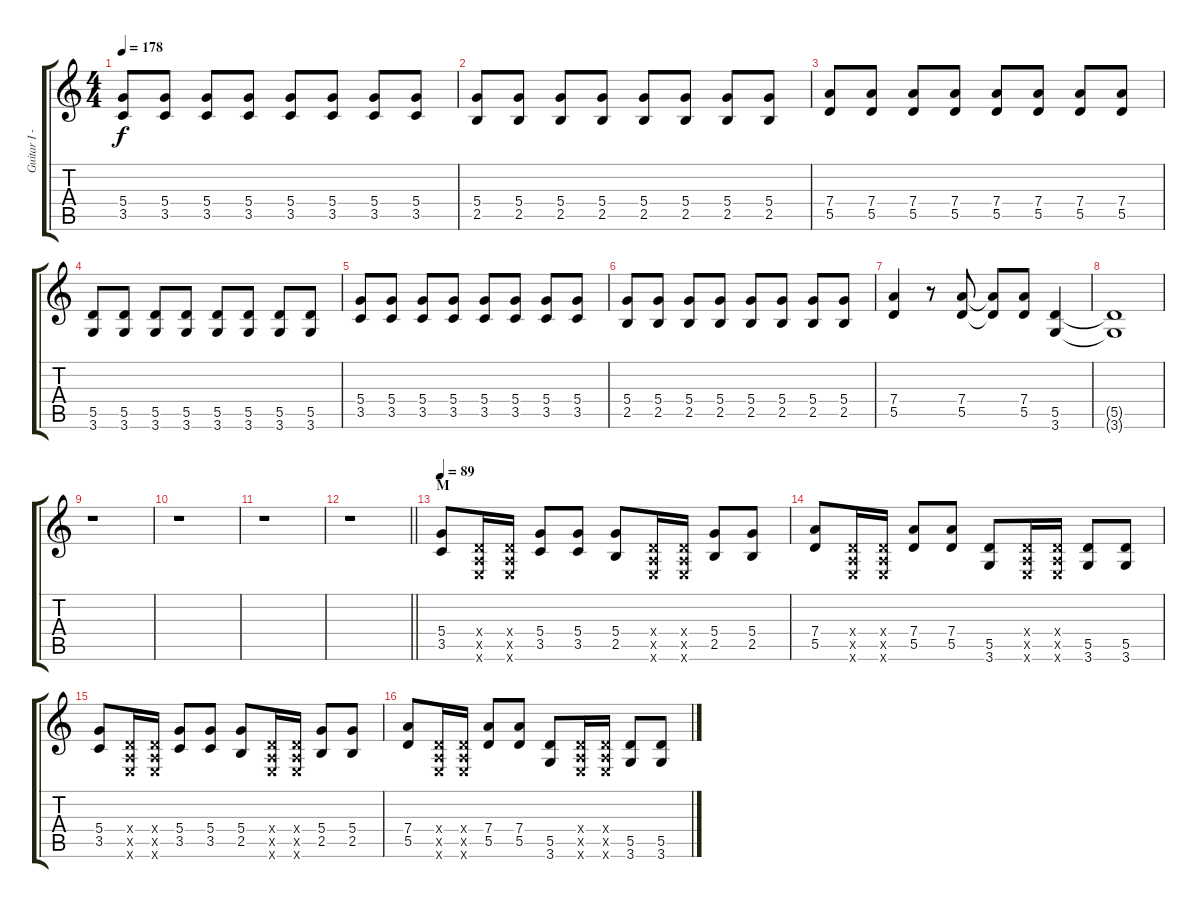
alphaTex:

\track ("Guitar I - Gotoh" "Guitar I -") {instrument distortionguitar}
\staff {score tabs}
\tuning (E4 B3 G3 D3 A2 E2) {hide}
\ts (4 4)
\tempo 178
\clef g2
\ks c
(5.4 3.5).8{dy f} (5.4 3.5).8 (5.4 3.5).8 (5.4 3.5).8 (5.4 3.5).8 (5.4 3.5).8 (5.4 3.5).8 (5.4 3.5).8 |
(5.4 2.5).8 (5.4 2.5).8 (5.4 2.5).8 (5.4 2.5).8 (5.4 2.5).8 (5.4 2.5).8 (5.4 2.5).8 (5.4 2.5).8 |
(7.4 5.5).8 (7.4 5.5).8 (7.4 5.5).8 (7.4 5.5).8 (7.4 5.5).8 (7.4 5.5).8 (7.4 5.5).8 (7.4 5.5).8 |
(5.5 3.6).8 (5.5 3.6).8 (5.5 3.6).8 (5.5 3.6).8 (5.5 3.6).8 (5.5 3.6).8 (5.5 3.6).8 (5.5 3.6).8 |
(5.4 3.5).8 (5.4 3.5).8 (5.4 3.5).8 (5.4 3.5).8 (5.4 3.5).8 (5.4 3.5).8 (5.4 3.5).8 (5.4 3.5).8 |
(5.4 2.5).8 (5.4 2.5).8 (5.4 2.5).8 (5.4 2.5).8 (5.4 2.5).8 (5.4 2.5).8 (5.4 2.5).8 (5.4 2.5).8 |
(7.4 5.5).4 r.8 (7.4 5.5).8 (7.4{t} 5.5{t}).8 (7.4 5.5).8 (5.5 3.6).4 |
(5.5{t} 3.6{t}).1 |
r.1 |
r.1 |
r.1 |
\barLineRight lightlight
r.1 |
\section ("" "M")
\tempo 89
(5.4 3.5).8 (0.4{x} 0.5{x} 0.6{x}).16 (0.4{x} 0.5{x} 0.6{x}).16 (5.4 3.5).8 (5.4 3.5).8 (5.4 2.5).8 (0.4{x} 0.5{x} 0.6{x}).16 (0.4{x} 0.5{x} 0.6{x}).16 (5.4 2.5).8 (5.4 2.5).8 |
(7.4 5.5).8 (0.4{x} 0.5{x} 0.6{x}).16 (0.4{x} 0.5{x} 0.6{x}).16 (7.4 5.5).8 (7.4 5.5).8 (5.5 3.6).8 (0.4{x} 0.5{x} 0.6{x}).16 (0.4{x} 0.5{x} 0.6{x}).16 (5.5 3.6).8 (5.5 3.6).8 |
(5.4 3.5).8 (0.4{x} 0.5{x} 0.6{x}).16 (0.4{x} 0.5{x} 0.6{x}).16 (5.4 3.5).8 (5.4 3.5).8 (5.4 2.5).8 (0.4{x} 0.5{x} 0.6{x}).16 (0.4{x} 0.5{x} 0.6{x}).16 (5.4 2.5).8 (5.4 2.5).8 |
(7.4 5.5).8 (0.4{x} 0.5{x} 0.6{x}).16 (0.4{x} 0.5{x} 0.6{x}).16 (7.4 5.5).8 (7.4 5.5).8 (5.5 3.6).8 (0.4{x} 0.5{x} 0.6{x}).16 (0.4{x} 0.5{x} 0.6{x}).16 (5.5 3.6).8 (5.5 3.6).8
